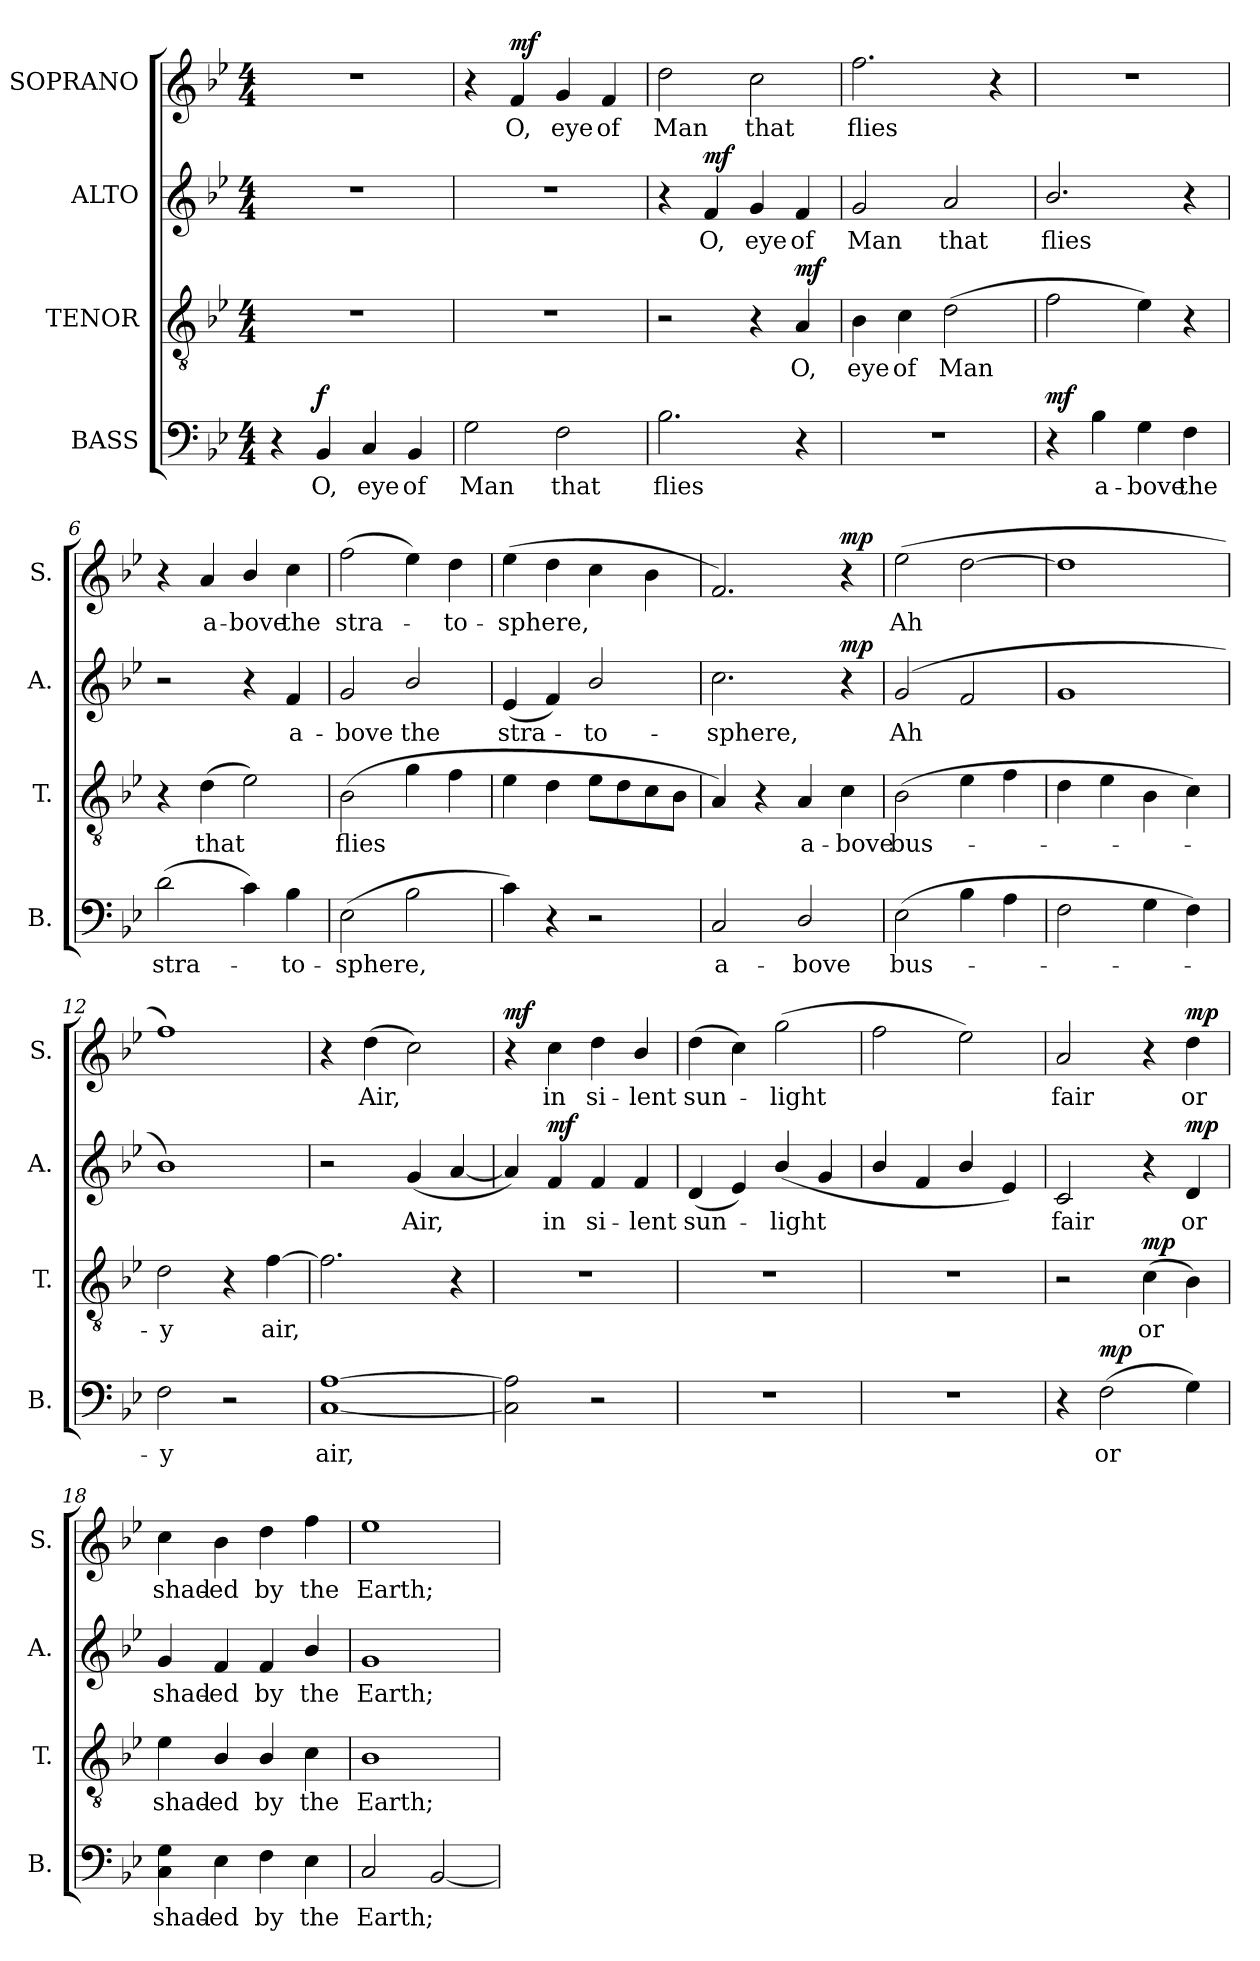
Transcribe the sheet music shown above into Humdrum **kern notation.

**kern	**text	**dynam	**kern	**text	**dynam	**kern	**text	**dynam	**kern	**text	**dynam
*part4	*part4	*part4	*part3	*part3	*part3	*part2	*part2	*part2	*part1	*part1	*part1
*staff4	*staff4	*staff4	*staff3	*staff3	*staff3	*staff2	*staff2	*staff2	*staff1	*staff1	*staff1
*I"BASS	*	*	*I"TENOR	*	*	*I"ALTO	*	*	*I"SOPRANO	*	*
*I'B.	*	*	*I'T.	*	*	*I'A.	*	*	*I'S.	*	*
*clefF4	*	*	*clefGv2	*	*	*clefG2	*	*	*clefG2	*	*
*	*	*	*ITrd7c12	*	*	*	*	*	*	*	*
*k[b-e-]	*	*	*k[b-e-]	*	*	*k[b-e-]	*	*	*k[b-e-]	*	*
*B-:	*	*	*B-:	*	*	*B-:	*	*	*B-:	*	*
*M4/4	*	*	*M4/4	*	*	*M4/4	*	*	*M4/4	*	*
*MM120	*	*	*MM120	*	*	*MM120	*	*	*MM120	*	*
=1	=1	=1	=1	=1	=1	=1	=1	=1	=1	=1	=1
4r	.	.	1r	.	.	1r	.	.	1r	.	.
!	!LO:LY:b	!LO:DY:b	!	!	!	!	!	!	!	!	!
4BB-/	O,	f	.	.	.	.	.	.	.	.	.
!	!LO:LY:b	!	!	!	!	!	!	!	!	!	!
4C/	eye	.	.	.	.	.	.	.	.	.	.
!	!LO:LY:b	!	!	!	!	!	!	!	!	!	!
4BB-/	of	.	.	.	.	.	.	.	.	.	.
=2	=2	=2	=2	=2	=2	=2	=2	=2	=2	=2	=2
!	!LO:LY:b	!	!	!	!	!	!	!	!	!	!
2G\	Man	.	1r	.	.	1r	.	.	4r	.	.
!	!	!	!	!	!	!	!	!	!	!LO:LY:b	!LO:DY:b
.	.	.	.	.	.	.	.	.	4f/	O,	mf
!	!LO:LY:b	!	!	!	!	!	!	!	!	!LO:LY:b	!
2F\	that	.	.	.	.	.	.	.	4g/	eye	.
!	!	!	!	!	!	!	!	!	!	!LO:LY:b	!
.	.	.	.	.	.	.	.	.	4f/	of	.
=3	=3	=3	=3	=3	=3	=3	=3	=3	=3	=3	=3
!	!LO:LY:b	!	!	!	!	!	!	!	!	!LO:LY:b	!
2.B-\	flies	.	2r	.	.	4r	.	.	2dd\	Man	.
!	!	!	!	!	!	!	!LO:LY:b	!LO:DY:b	!	!	!
.	.	.	.	.	.	4f/	O,	mf	.	.	.
!	!	!	!	!	!	!	!LO:LY:b	!	!	!LO:LY:b	!
.	.	.	4r	.	.	4g/	eye	.	2cc\	that	.
!	!	!	!	!LO:LY:b	!LO:DY:b	!	!LO:LY:b	!	!	!	!
4r	.	.	4AA/	O,	mf	4f/	of	.	.	.	.
=4	=4	=4	=4	=4	=4	=4	=4	=4	=4	=4	=4
!	!	!	!	!LO:LY:b	!	!	!LO:LY:b	!	!	!LO:LY:b	!
1r	.	.	4BB-\	eye	.	2g/	Man	.	2.ff\	flies	.
!	!	!	!	!LO:LY:b	!	!	!	!	!	!	!
.	.	.	4C\	of	.	.	.	.	.	.	.
!	!	!	!	!LO:LY:b	!	!	!LO:LY:b	!	!	!	!
.	.	.	(>2D\	Man	.	2a/	that	.	.	.	.
.	.	.	.	.	.	.	.	.	4r	.	.
=5	=5	=5	=5	=5	=5	=5	=5	=5	=5	=5	=5
!	!	!LO:DY:b	!	!	!	!	!LO:LY:b	!	!	!	!
4r	.	mf	2F\	.	.	2.b-/	flies	.	1r	.	.
!	!LO:LY:b	!	!	!	!	!	!	!	!	!	!
4B-\	a-	.	.	.	.	.	.	.	.	.	.
!	!LO:LY:b	!	!	!	!	!	!	!	!	!	!
4G\	-bove	.	4E-\)	.	.	.	.	.	.	.	.
!	!LO:LY:b	!	!	!	!	!	!	!	!	!	!
4F\	the	.	4r	.	.	4r	.	.	.	.	.
!!LO:LB:g=z
=6	=6	=6	=6	=6	=6	=6	=6	=6	=6	=6	=6
!	!LO:LY:b	!	!	!	!	!	!	!	!	!	!
(>2d\	stra-	.	4r	.	.	2r	.	.	4r	.	.
!	!	!	!	!LO:LY:b	!	!	!	!	!	!LO:LY:b	!
.	.	.	(>4D\	that	.	.	.	.	4a/	a-	.
!	!	!	!	!	!	!	!	!	!	!LO:LY:b	!
4c\)	.	.	2E-\)	.	.	4r	.	.	4b-/	-bove	.
!	!LO:LY:b	!	!	!	!	!	!LO:LY:b	!	!	!LO:LY:b	!
4B-\	-to-	.	.	.	.	4f/	a-	.	4cc\	the	.
=7	=7	=7	=7	=7	=7	=7	=7	=7	=7	=7	=7
!	!LO:LY:b	!	!	!LO:LY:b	!	!	!LO:LY:b	!	!	!LO:LY:b	!
(>2E-\	-sphere,	.	(>2BB-\	flies	.	2g/	-bove	.	(>2ff\	stra-	.
!	!	!	!	!	!	!	!LO:LY:b	!	!	!	!
2B-\	.	.	4G\	.	.	2b-/	the	.	4ee-\)	.	.
!	!	!	!	!	!	!	!	!	!	!LO:LY:b	!
.	.	.	4F\	.	.	.	.	.	4dd\	-to-	.
=8	=8	=8	=8	=8	=8	=8	=8	=8	=8	=8	=8
!	!	!	!	!	!	!	!LO:LY:b	!	!	!LO:LY:b	!
4c\)	.	.	4E-\	.	.	(<4e-/	stra-	.	(>4ee-\	-sphere,	.
4r	.	.	4D\	.	.	4f/)	.	.	4dd\	.	.
!	!	!	!	!	!	!	!LO:LY:b	!	!	!	!
2r	.	.	8E-\L	.	.	2b-/	-to-	.	4cc\	.	.
.	.	.	8D\	.	.	.	.	.	.	.	.
.	.	.	8C\	.	.	.	.	.	4b-\	.	.
.	.	.	8BB-\J	.	.	.	.	.	.	.	.
=9	=9	=9	=9	=9	=9	=9	=9	=9	=9	=9	=9
!	!LO:LY:b	!	!	!	!	!	!LO:LY:b	!	!	!	!
2C/	a-	.	4AA/)	.	.	2.cc\	-sphere,	.	2.f/)	.	.
.	.	.	4r	.	.	.	.	.	.	.	.
!	!LO:LY:b	!	!	!LO:LY:b	!	!	!	!	!	!	!
2D/	-bove	.	4AA/	a-	.	.	.	.	.	.	.
!	!	!	!	!LO:LY:b	!	!	!	!LO:DY:b	!	!	!LO:DY:b
.	.	.	4C\	-bove	.	4r	.	mp	4r	.	mp
=10	=10	=10	=10	=10	=10	=10	=10	=10	=10	=10	=10
!	!LO:LY:b	!	!	!LO:LY:b	!	!	!LO:LY:b	!	!	!LO:LY:b	!
(>2E-\	bus-	.	(>2BB-\	bus-	.	(>2g/	Ah	.	(>2ee-\	Ah	.
4B-\	.	.	4E-\	.	.	2f/	.	.	[2dd\	.	.
4A\	.	.	4F\	.	.	.	.	.	.	.	.
=11	=11	=11	=11	=11	=11	=11	=11	=11	=11	=11	=11
2F\	.	.	4D\	.	.	1g	.	.	1dd]	.	.
.	.	.	4E-\	.	.	.	.	.	.	.	.
4G\	.	.	4BB-\	.	.	.	.	.	.	.	.
4F\)	.	.	4C\)	.	.	.	.	.	.	.	.
!!LO:PB:g=z
=12	=12	=12	=12	=12	=12	=12	=12	=12	=12	=12	=12
!	!LO:LY:b	!	!	!LO:LY:b	!	!	!	!	!	!	!
2F\	-y	.	2D\	-y	.	1b-)	.	.	1ff)	.	.
2r	.	.	4r	.	.	.	.	.	.	.	.
!	!	!	!	!LO:LY:b	!	!	!	!	!	!	!
.	.	.	[4F\	air,	.	.	.	.	.	.	.
=13	=13	=13	=13	=13	=13	=13	=13	=13	=13	=13	=13
!	!LO:LY:b	!	!	!	!	!	!	!	!	!	!
[1C [1A	air,	.	2.F\]	.	.	2r	.	.	4r	.	.
!	!	!	!	!	!	!	!	!	!	!LO:LY:b	!
.	.	.	.	.	.	.	.	.	(>4dd\	Air,	.
!	!	!	!	!	!	!	!LO:LY:b	!	!	!	!
.	.	.	.	.	.	(<4g/	Air,	.	2cc\)	.	.
.	.	.	4r	.	.	[4a/	.	.	.	.	.
=14	=14	=14	=14	=14	=14	=14	=14	=14	=14	=14	=14
!	!	!	!	!	!	!	!	!	!	!	!LO:DY:b
2C\] 2A\]	.	.	1r	.	.	4a/])	.	.	4r	.	mf
!	!	!	!	!	!	!	!LO:LY:b	!LO:DY:b	!	!LO:LY:b	!
.	.	.	.	.	.	4f/	in	mf	4cc\	in	.
!	!	!	!	!	!	!	!LO:LY:b	!	!	!LO:LY:b	!
2r	.	.	.	.	.	4f/	si-	.	4dd\	si-	.
!	!	!	!	!	!	!	!LO:LY:b	!	!	!LO:LY:b	!
.	.	.	.	.	.	4f/	-lent	.	4b-/	-lent	.
=15	=15	=15	=15	=15	=15	=15	=15	=15	=15	=15	=15
!	!	!	!	!	!	!	!LO:LY:b	!	!	!LO:LY:b	!
1r	.	.	1r	.	.	(<4d/	sun-	.	(>4dd\	sun-	.
.	.	.	.	.	.	4e-/)	.	.	4cc\)	.	.
!	!	!	!	!	!	!	!LO:LY:b	!	!	!LO:LY:b	!
.	.	.	.	.	.	(>4b-/	-light	.	(>2gg\	-light	.
.	.	.	.	.	.	4g/	.	.	.	.	.
=16	=16	=16	=16	=16	=16	=16	=16	=16	=16	=16	=16
1r	.	.	1r	.	.	4b-/	.	.	2ff\	.	.
.	.	.	.	.	.	4f/	.	.	.	.	.
.	.	.	.	.	.	4b-/	.	.	2ee-\)	.	.
.	.	.	.	.	.	4e-/)	.	.	.	.	.
=17	=17	=17	=17	=17	=17	=17	=17	=17	=17	=17	=17
!	!	!	!	!	!	!	!LO:LY:b	!	!	!LO:LY:b	!
4r	.	.	2r	.	.	2c/	fair	.	2a/	fair	.
!	!LO:LY:b	!LO:DY:b	!	!	!	!	!	!	!	!	!
(>2F\	or	mp	.	.	.	.	.	.	.	.	.
!	!	!	!	!LO:LY:b	!LO:DY:b	!	!	!	!	!	!
.	.	.	(>4C\	or	mp	4r	.	.	4r	.	.
!	!	!	!	!	!	!	!LO:LY:b	!LO:DY:b	!	!LO:LY:b	!LO:DY:b
4G\)	.	.	4BB-\)	.	.	4d/	or	mp	4dd\	or	mp
!!LO:PB:g=z
=18	=18	=18	=18	=18	=18	=18	=18	=18	=18	=18	=18
!	!LO:LY:b	!	!	!LO:LY:b	!	!	!LO:LY:b	!	!	!LO:LY:b	!
4C\ 4G\	shad-	.	4E-\	shad-	.	4g/	shad-	.	4cc\	shad-	.
!	!LO:LY:b	!	!	!LO:LY:b	!	!	!LO:LY:b	!	!	!LO:LY:b	!
4E-\	-ed	.	4BB-/	-ed	.	4f/	-ed	.	4b-\	-ed	.
!	!LO:LY:b	!	!	!LO:LY:b	!	!	!LO:LY:b	!	!	!LO:LY:b	!
4F\	by	.	4BB-/	by	.	4f/	by	.	4dd\	by	.
!	!LO:LY:b	!	!	!LO:LY:b	!	!	!LO:LY:b	!	!	!LO:LY:b	!
4E-\	the	.	4C\	the	.	4b-/	the	.	4ff\	the	.
=19	=19	=19	=19	=19	=19	=19	=19	=19	=19	=19	=19
!	!LO:LY:b	!	!	!LO:LY:b	!	!	!LO:LY:b	!	!	!LO:LY:b	!
2C/	Earth;	.	1BB-	Earth;	.	1g	Earth;	.	1ee-	Earth;	.
[2BB-/	.	.	.	.	.	.	.	.	.	.	.
=	=	=	=	=	=	=	=	=	=	=	=
*-	*-	*-	*-	*-	*-	*-	*-	*-	*-	*-	*-
